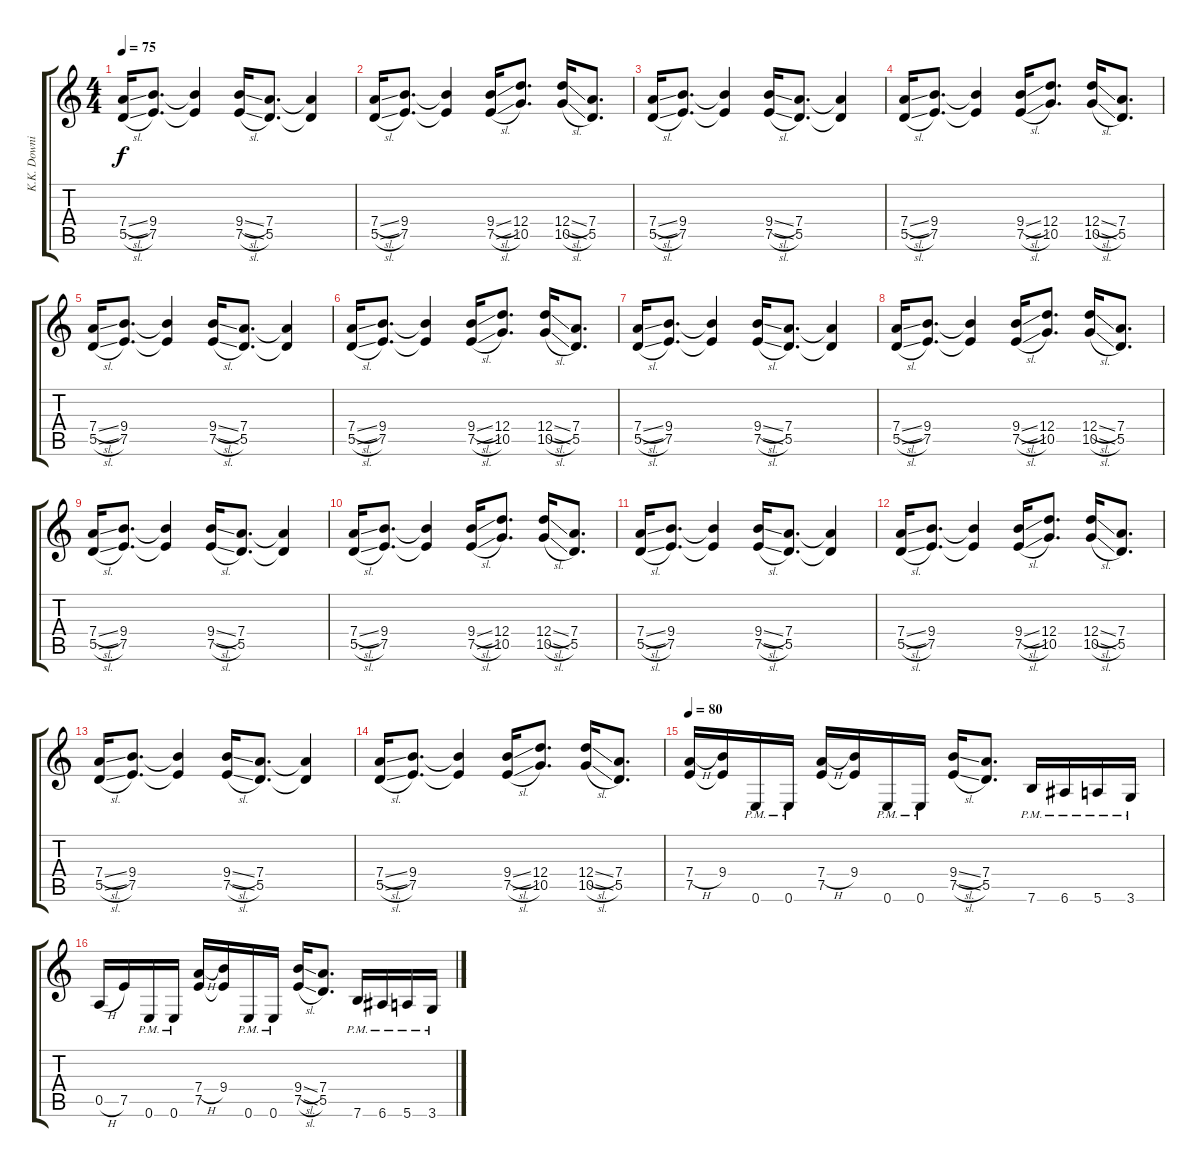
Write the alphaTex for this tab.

\track ("K.K. Downing" "K.K. Downi") {instrument distortionguitar}
\staff {score tabs}
\tuning (E4 B3 G3 D3 A2 E2) {hide}
\ts (4 4)
\tempo 75
\clef g2
\ks c
(7.4{sl} 5.5{sl}).16{dy f} (9.4 7.5).8{d} (9.4{t} 7.5{t}).4 (9.4{sl} 7.5{sl}).16 (7.4 5.5).8{d} (7.4{t} 5.5{t}).4 |
(7.4{sl} 5.5{sl}).16 (9.4 7.5).8{d} (9.4{t} 7.5{t}).4 (9.4{sl} 7.5{sl}).16 (12.4 10.5).8{d} (12.4{sl} 10.5{sl}).16 (7.4 5.5).8{d} |
(7.4{sl} 5.5{sl}).16{volume 14 instrument distortionguitar} (9.4 7.5).8{d} (9.4{t} 7.5{t}).4 (9.4{sl} 7.5{sl}).16 (7.4 5.5).8{d} (7.4{t} 5.5{t}).4 |
(7.4{sl} 5.5{sl}).16 (9.4 7.5).8{d} (9.4{t} 7.5{t}).4 (9.4{sl} 7.5{sl}).16 (12.4 10.5).8{d} (12.4{sl} 10.5{sl}).16 (7.4 5.5).8{d} |
(7.4{sl} 5.5{sl}).16 (9.4 7.5).8{d} (9.4{t} 7.5{t}).4 (9.4{sl} 7.5{sl}).16 (7.4 5.5).8{d} (7.4{t} 5.5{t}).4 |
(7.4{sl} 5.5{sl}).16 (9.4 7.5).8{d} (9.4{t} 7.5{t}).4 (9.4{sl} 7.5{sl}).16 (12.4 10.5).8{d} (12.4{sl} 10.5{sl}).16 (7.4 5.5).8{d} |
(7.4{sl} 5.5{sl}).16 (9.4 7.5).8{d} (9.4{t} 7.5{t}).4 (9.4{sl} 7.5{sl}).16 (7.4 5.5).8{d} (7.4{t} 5.5{t}).4 |
(7.4{sl} 5.5{sl}).16 (9.4 7.5).8{d} (9.4{t} 7.5{t}).4 (9.4{sl} 7.5{sl}).16 (12.4 10.5).8{d} (12.4{sl} 10.5{sl}).16 (7.4 5.5).8{d} |
(7.4{sl} 5.5{sl}).16 (9.4 7.5).8{d} (9.4{t} 7.5{t}).4 (9.4{sl} 7.5{sl}).16 (7.4 5.5).8{d} (7.4{t} 5.5{t}).4 |
(7.4{sl} 5.5{sl}).16 (9.4 7.5).8{d} (9.4{t} 7.5{t}).4 (9.4{sl} 7.5{sl}).16 (12.4 10.5).8{d} (12.4{sl} 10.5{sl}).16 (7.4 5.5).8{d} |
(7.4{sl} 5.5{sl}).16 (9.4 7.5).8{d} (9.4{t} 7.5{t}).4 (9.4{sl} 7.5{sl}).16 (7.4 5.5).8{d} (7.4{t} 5.5{t}).4 |
(7.4{sl} 5.5{sl}).16 (9.4 7.5).8{d} (9.4{t} 7.5{t}).4 (9.4{sl} 7.5{sl}).16 (12.4 10.5).8{d} (12.4{sl} 10.5{sl}).16 (7.4 5.5).8{d} |
(7.4{sl} 5.5{sl}).16 (9.4 7.5).8{d} (9.4{t} 7.5{t}).4 (9.4{sl} 7.5{sl}).16 (7.4 5.5).8{d} (7.4{t} 5.5{t}).4 |
(7.4{sl} 5.5{sl}).16 (9.4 7.5).8{d} (9.4{t} 7.5{t}).4 (9.4{sl} 7.5{sl}).16 (12.4 10.5).8{d} (12.4{sl} 10.5{sl}).16 (7.4 5.5).8{d} |
\tempo 80
(7.4{h} 7.5).16 (9.4 7.5{t}).16 0.6{pm}.16 0.6{pm}.16 (7.4{h} 7.5).16 (9.4 7.5{t}).16 0.6{pm}.16 0.6{pm}.16 (9.4{sl} 7.5{sl}).16 (7.4 5.5).8{d} 7.6{pm}.16 6.6{pm}.16 5.6{pm}.16 3.6{pm}.16 |
0.5{h}.16 7.5.16 0.6{pm}.16 0.6{pm}.16 (7.4{h} 7.5).16 (9.4 7.5{t}).16 0.6{pm}.16 0.6{pm}.16 (9.4{sl} 7.5{sl}).16 (7.4 5.5).8{d} 7.6{pm}.16 6.6{pm}.16 5.6{pm}.16 3.6{pm}.16
